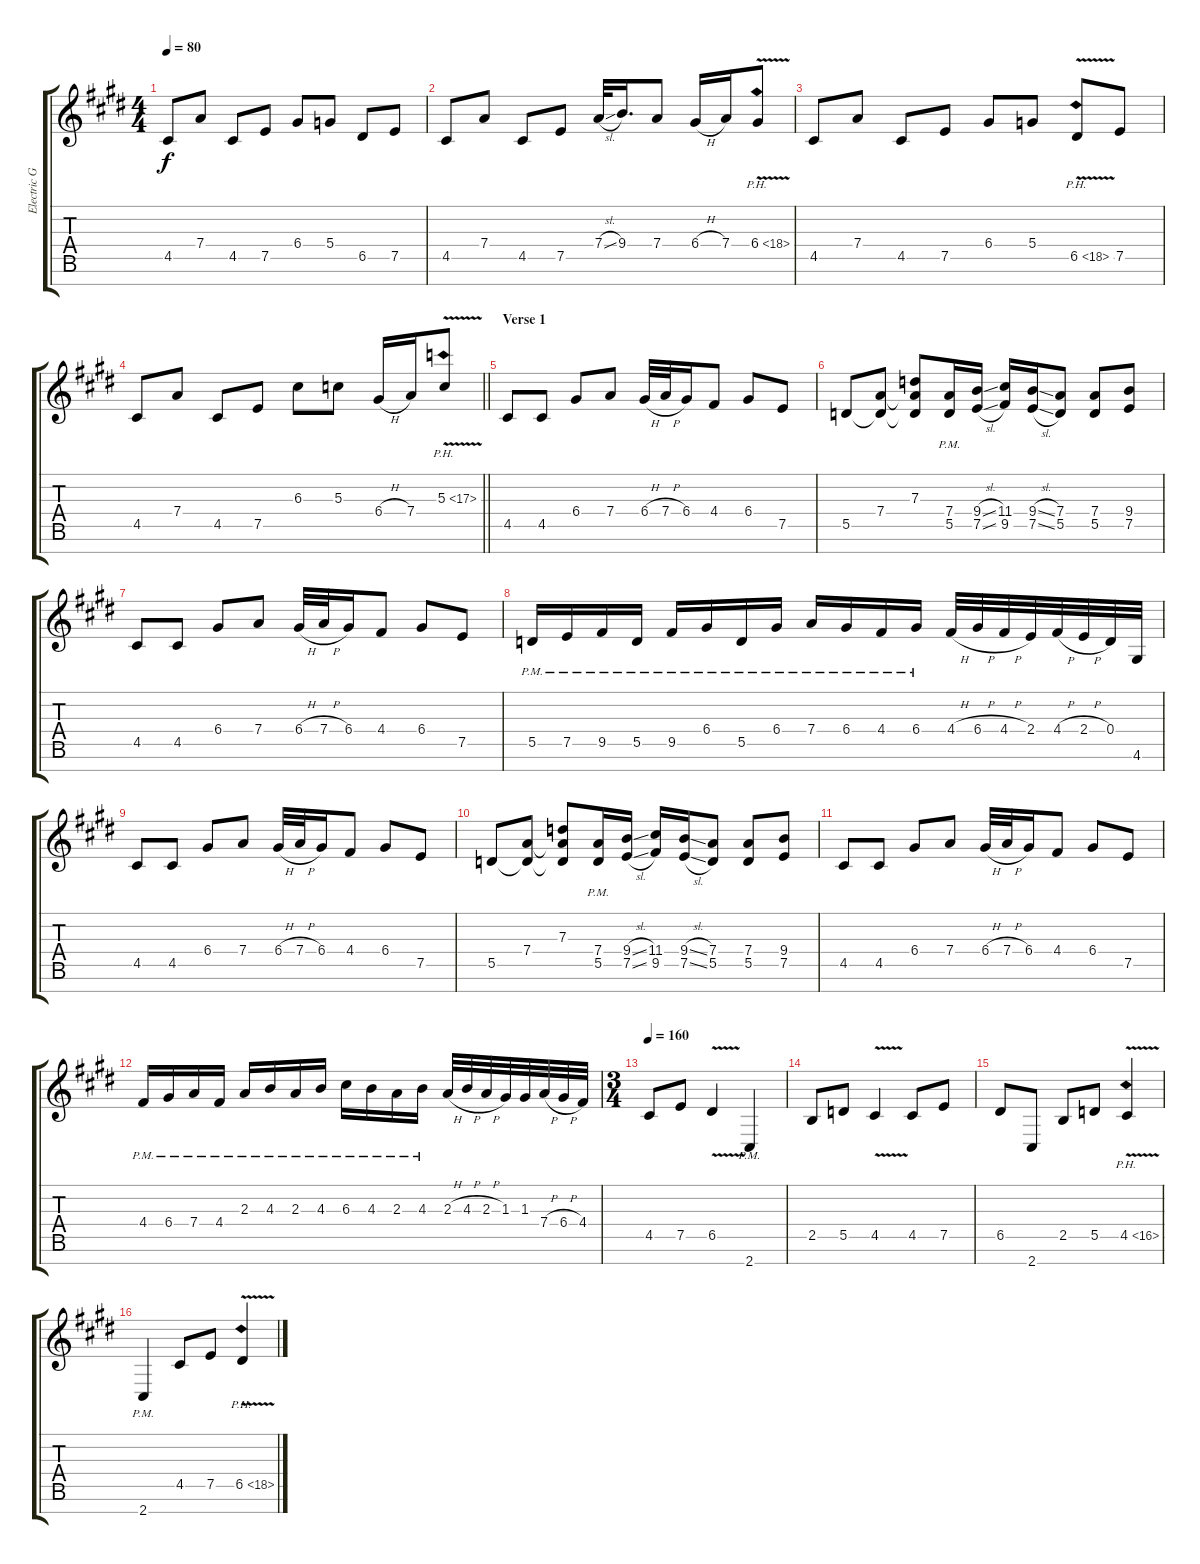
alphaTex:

\track ("Electric Guitar 2" "Electric G") {instrument distortionguitar}
\staff {score tabs}
\tuning (E4 B3 G3 D3 A2 E2 B1) {hide}
\ts (4 4)
\tempo 80
\clef g2
\ks e
4.5.8{dy f} 7.4.8 4.5.8 7.5.8 6.4.8 5.4.8 6.5.8 7.5.8 |
4.5.8 7.4.8 4.5.8 7.5.8 7.4{sl}.32 9.4.16{d} 7.4.8 6.4{h}.16 7.4.16 6.4{ph 12 v}.8 |
4.5.8 7.4.8 4.5.8 7.5.8 6.4.8 5.4.8 6.5{ph 12 v}.8 7.5.8 |
\barLineRight lightlight
4.5.8 7.4.8 4.5.8 7.5.8 6.3.8 5.3.8 6.4{h}.16 7.4.16 5.3{ph 12 v}.8 |
\section ("" "Verse 1")
4.5.8 4.5.8 6.4.8 7.4.8 6.4{h}.32 7.4{h}.32 6.4.16 4.4.8 6.4.8 7.5.8 |
5.5.8 (7.4 5.5{t}).8 (7.3 7.4{t} 5.5{t}).8 (7.4{pm} 5.5{pm}).16 (9.4{sl} 7.5{sl}).16 (11.4 9.5).16 (9.4{sl} 7.5{sl}).16 (7.4 5.5).8 (7.4 5.5).8 (9.4 7.5).8 |
4.5.8 4.5.8 6.4.8 7.4.8 6.4{h}.32 7.4{h}.32 6.4.16 4.4.8 6.4.8 7.5.8 |
5.5{pm}.16 7.5{pm}.16 9.5{pm}.16 5.5{pm}.16 9.5{pm}.16 6.4{pm}.16 5.5{pm}.16 6.4{pm}.16 7.4{pm}.16 6.4{pm}.16 4.4{pm}.16 6.4{pm}.16 4.4{h}.32 6.4{h}.32 4.4{h}.32 2.4.32 4.4{h}.32 2.4{h}.32 0.4.32 4.6.32 |
4.5.8 4.5.8 6.4.8 7.4.8 6.4{h}.32 7.4{h}.32 6.4.16 4.4.8 6.4.8 7.5.8 |
5.5.8 (7.4 5.5{t}).8 (7.3 7.4{t} 5.5{t}).8 (7.4{pm} 5.5{pm}).16 (9.4{sl} 7.5{sl}).16 (11.4 9.5).16 (9.4{sl} 7.5{sl}).16 (7.4 5.5).8 (7.4 5.5).8 (9.4 7.5).8 |
4.5.8 4.5.8 6.4.8 7.4.8 6.4{h}.32 7.4{h}.32 6.4.16 4.4.8 6.4.8 7.5.8 |
4.4{pm}.16 6.4{pm}.16 7.4{pm}.16 4.4{pm}.16 2.3{pm}.16 4.3{pm}.16 2.3{pm}.16 4.3{pm}.16 6.3{pm}.16 4.3{pm}.16 2.3{pm}.16 4.3{pm}.16 2.3{h}.32 4.3{h}.32 2.3{h}.32 1.3.32 1.3.32 7.4{h}.32 6.4{h}.32 4.4.32 |
\ts (3 4)
\tempo 165
\tempo 160
4.5.8 7.5.8 6.5{v}.4 2.7{pm}.4 |
2.5.8 5.5.8 4.5{v}.4 4.5.8 7.5.8 |
6.5.8 2.7.8 2.5.8 5.5.8 4.5{ph 12 v}.4 |
2.7{pm}.4 4.5.8 7.5.8 6.5{ph 12 v}.4
